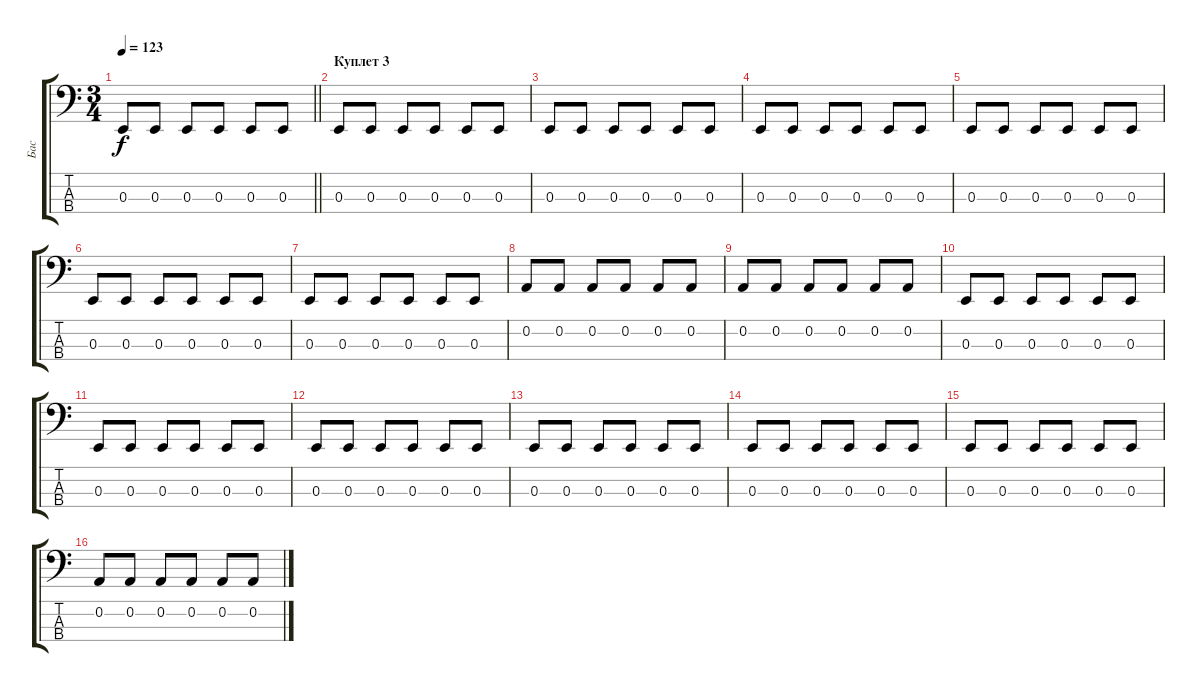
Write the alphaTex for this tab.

\track ("Бас" "Бас") {instrument electricbasspick}
\staff {score tabs}
\tuning (D2 A1 E1 B0) {hide}
\ts (3 4)
\tempo 123
\clef f4
\barLineRight lightlight
\ks c
0.3.8{dy f} 0.3.8 0.3.8 0.3.8 0.3.8 0.3.8 |
\section ("" "Куплет 3")
0.3.8 0.3.8 0.3.8 0.3.8 0.3.8 0.3.8 |
0.3.8 0.3.8 0.3.8 0.3.8 0.3.8 0.3.8 |
0.3.8 0.3.8 0.3.8 0.3.8 0.3.8 0.3.8 |
0.3.8 0.3.8 0.3.8 0.3.8 0.3.8 0.3.8 |
0.3.8 0.3.8 0.3.8 0.3.8 0.3.8 0.3.8 |
0.3.8 0.3.8 0.3.8 0.3.8 0.3.8 0.3.8 |
0.2.8 0.2.8 0.2.8 0.2.8 0.2.8 0.2.8 |
0.2.8 0.2.8 0.2.8 0.2.8 0.2.8 0.2.8 |
0.3.8 0.3.8 0.3.8 0.3.8 0.3.8 0.3.8 |
0.3.8 0.3.8 0.3.8 0.3.8 0.3.8 0.3.8 |
0.3.8 0.3.8 0.3.8 0.3.8 0.3.8 0.3.8 |
0.3.8 0.3.8 0.3.8 0.3.8 0.3.8 0.3.8 |
0.3.8 0.3.8 0.3.8 0.3.8 0.3.8 0.3.8 |
0.3.8 0.3.8 0.3.8 0.3.8 0.3.8 0.3.8 |
0.2.8 0.2.8 0.2.8 0.2.8 0.2.8 0.2.8
